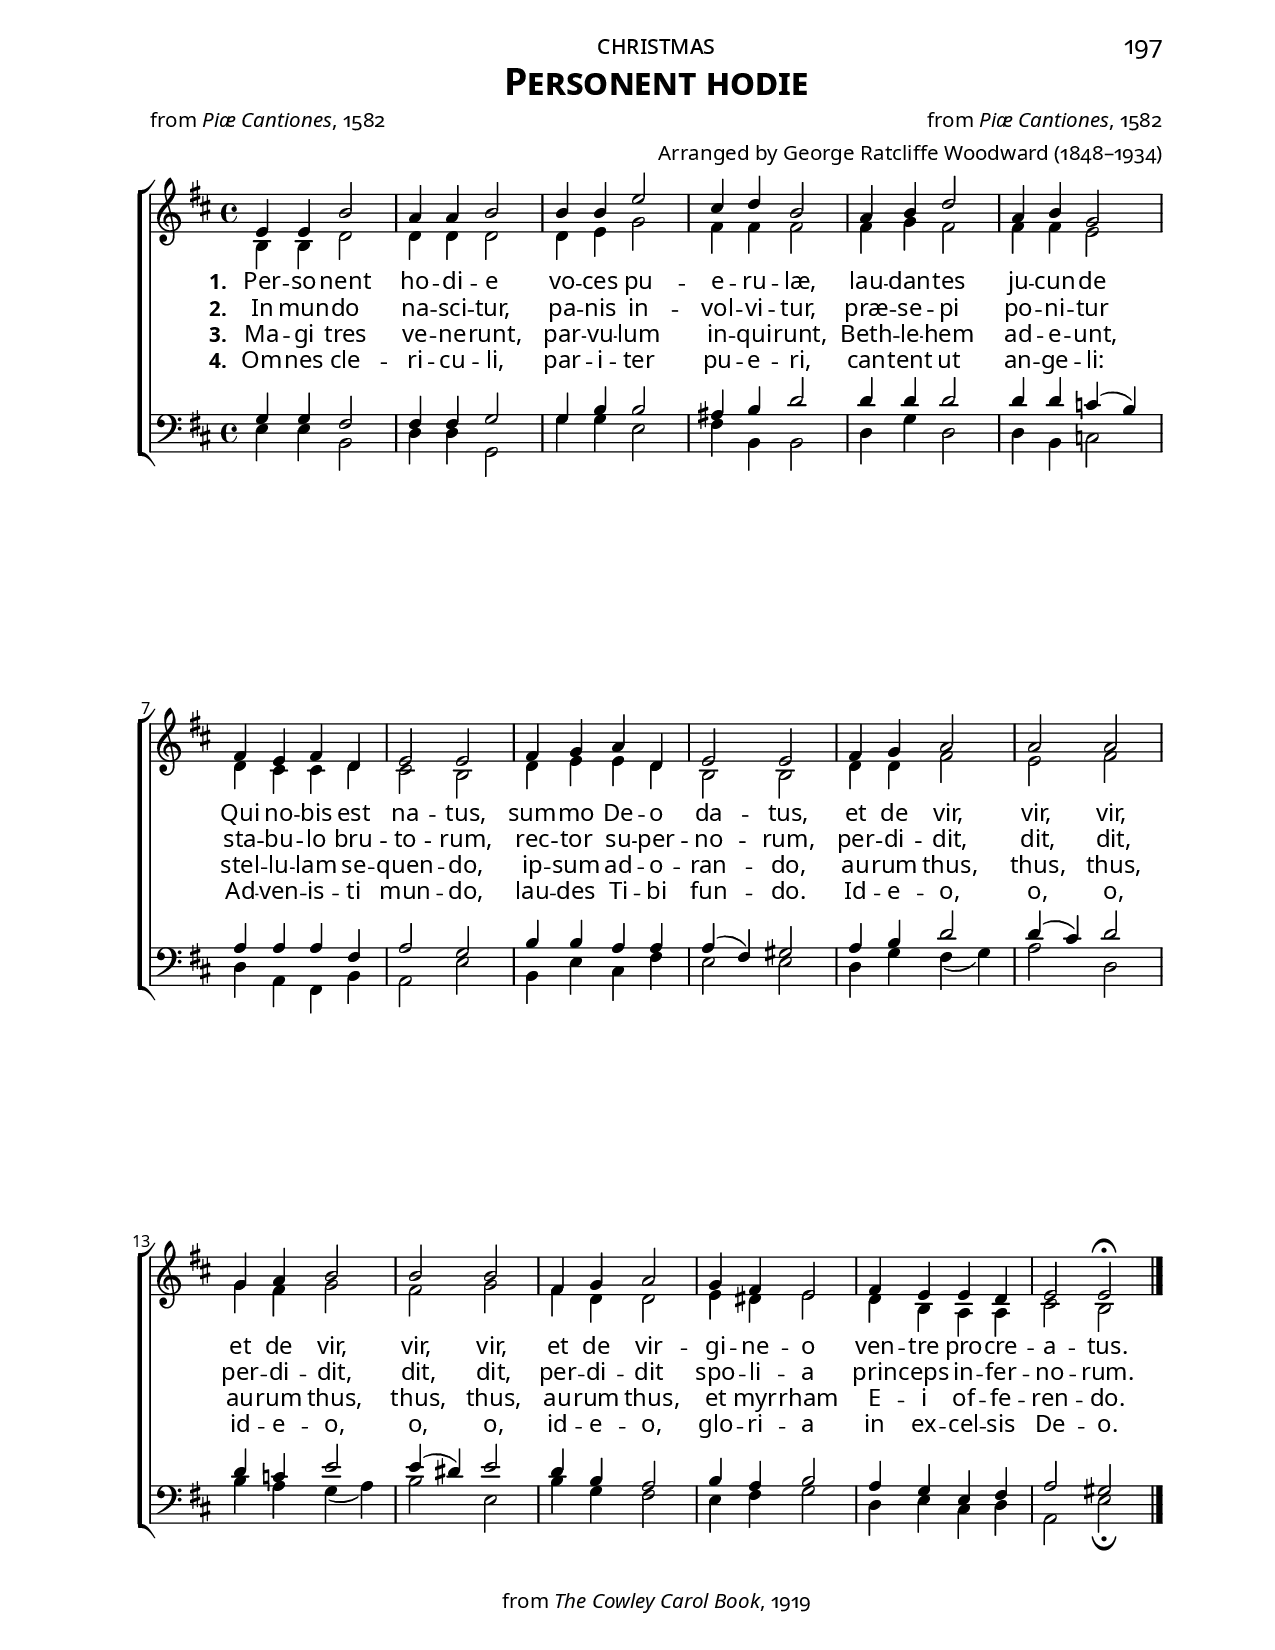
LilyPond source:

\version "2.14.2"
\include "util.ly"
\header {
  title = \markup{\override #'(font-name . "Garamond Premier Pro Semibold"){ \abs-fontsize #18 \smallCapsOldStyle"Personent hodie"}}
  poet = \markup \concat{"from " \italic "Piæ Cantiones" \oldStyleNum", 1582"}
  composer = \markup \concat{"from " \italic "Piæ Cantiones" \oldStyleNum", 1582"}
  arranger = \markup\oldStyleNum"Arranged by George Ratcliffe Woodward (1848–1934)"
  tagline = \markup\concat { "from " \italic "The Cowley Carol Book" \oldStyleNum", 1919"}
}
\paper {
  %print-all-headers = ##t
  paper-height = 11\in
  paper-width = 8.5\in
  indent = 0\in
  %system-system-spacing = #'((basic-distance . 10) (padding . 0))
  %system-system-spacing =
  %  #'((basic-distance . 0)
  %     (minimum-distance . 0)
  %     (padding . -0.35)
  %     (stretchability . 100))
  ragged-last-bottom = ##f
  ragged-bottom = ##f
  two-sided = ##t
  inner-margin = 1\in
  outer-margin = 0.75\in
  top-margin = 0.26\in
  bottom-margin = 0.25\in
  first-page-number = #197
  print-first-page-number = ##t
  headerLine = \markup{\override #'(font-name . "Garamond Premier Pro") \smallCapsOldStyle"christmas"}
  oddHeaderMarkup = \markup\fill-line{
     \override #'(font-name . "Garamond Premier Pro")\abs-fontsize #12.5
     \combine 
        \fill-line{"" \on-the-fly #print-page-number-check-first
        \oldStylePageNum""
        }
        \fill-line{\headerLine}
  }
  evenHeaderMarkup = \markup {
     \override #'(font-name . "Garamond Premier Pro")\abs-fontsize #12.5
     \combine
        \on-the-fly #print-page-number-check-first
        \oldStylePageNum""
        \fill-line{\headerLine}
  }
}
#(set-global-staff-size 18) \paper{ #(define fonts (make-pango-font-tree "Garamond Premier Pro" "Garamond Premier Pro" "Garamond Premier Pro" (/ 18 20))) }
global = {
  \key d \major
  \time 4/4
  \autoBeamOff
}

sopMusic = \relative c' {
  e4 e |
  b'2 a4 a b2 b4 b |
  e2 cis4 d |
  b2 a4 b |
  
  d2 a4 b |
  g2 |
  fis4 e fis d |
  e2 e |
  fis4 g a d, |
  
  e2 e |
  fis4 g |
  a2 a |
  a g4 a |
  b2 b |
  b fis4 g |
  a2 g4 fis |
  e2 |
  fis4 e e d |
  e2 e\fermata \bar "|."
}
sopWords = \lyricmode {
  
}

altoMusic = \relative c' {
  b4 b |
  d2 d4 d |
  d2 d4 e |
  g2 fis4 fis |
  fis2 fis4 g |
  
  fis2 fis4 fis |
  e2 |
  d4 cis cis d |
  cis2 b |
  d4 e e d |
  
  b2 b |
  d4 d |
  fis2 e |
  fis g4 fis |
  g2 fis |
  
  g fis4 d |
  d2 e4 dis |
  e2 |
  d4 b a a |
  cis2 b \bar "|."
}
altoWords = \lyricmode {
  \dropLyricsV
  \set stanza = #"1. "
  Per -- so -- nent ho -- di -- e
  vo -- ces pu -- e -- ru -- læ,
  lau -- dan -- tes ju -- cun -- de
  Qui no -- bis est na -- tus,
  sum -- mo De -- o da -- tus,
  et de vir, vir, vir,
  et de vir, vir, vir,
  et de vir -- gi -- ne -- o
  ven -- tre pro -- cre -- a -- tus.
}
altoWordsII = \lyricmode {
  \dropLyricsV
%\markup\italic
  \set stanza = #"2. "
  In mun -- do na -- sci -- tur,
  pa -- nis in -- vol -- vi -- tur,
  præ -- se -- pi po -- ni -- tur
  sta -- bu -- lo bru -- to -- rum,
  rec -- tor su -- per -- no -- rum,
  per -- di -- dit, dit, dit,
  per -- di -- dit, dit, dit,
  per -- di -- dit spo -- li -- a
  prin -- ceps in -- fer -- no -- rum.
}
altoWordsIII = \lyricmode {
  \dropLyricsV
  \set stanza = #"3. "
  Ma -- gi tres ve -- ne -- runt,
  par -- vu -- lum in -- qui -- runt,
  Beth -- le -- hem ad -- e -- unt,
  stel -- lu -- lam se -- quen -- do,
  ip -- sum ad -- o -- ran -- do,
  au -- rum thus, thus, thus,
  au -- rum thus, thus, thus,
  au -- rum thus, et myr -- rham
  E -- i of -- fe -- ren -- do.
}
altoWordsIV = \lyricmode {
  \dropLyricsV
  \set stanza = #"4. "
  Om -- nes cle -- ri -- cu -- li,
  par -- i -- ter pu -- e -- ri,
  can -- tent ut an -- ge -- li:
  Ad -- ven -- is -- ti mun -- do,
  lau -- des Ti -- bi fun -- do.
  Id -- e -- o, o, o,
  id -- e -- o, o, o,
  id -- e -- o, glo -- ri -- a
  in ex -- cel -- sis De -- o.
}
altoWordsV = \lyricmode {
  \set stanza = #"5. "
  \set ignoreMelismata = ##t
}
altoWordsVI = \lyricmode {
  \set stanza = #"6. "
  \set ignoreMelismata = ##t
}
tenorMusic = \relative c' {
  g4 g |
  fis2 fis4 fis |
  g2 g4 b |
  b2 ais4 b |
  d2 d4 d |
  
  d2 d4 d |
  c4( b) |
  a4 a a fis |
  a2 g |
  b4 b a a |
  
  a( fis) gis2 |
  a4 b |
  d2 d4( cis) |
  d2 d4 c |
  e2 e4( dis) |
  
  e2 d4 b |
  a2 b4 a |
  b2 |
  a4 g e fis |
  a2 gis \bar "|."
}
tenorWords = \lyricmode {

}

bassMusic = \relative c {
  e4 e |
  b2 d4 d |
  g,2 g'4 g |
  e2 fis4 b, |
  b2 d4 g |
  
  d2 d4 b |
  c2 |
  d4  a fis b |
  a2 e' |
  b4 e cis fis |
  
  e2 e |
  d4 g |
  fis( g) a2 |
  d, b'4 a |
  g( a) b2 |
  
  e, b'4 g |
  fis2 e4 fis |
  g2 |
  d4 e cis d |
  a2 e'\fermata \bar "|."
}
bassWords = \lyricmode {

}

pianoRH = \relative c' {
}
pianoLH = \relative c' {
}

\score {
  <<
   \new ChoirStaff <<
    \new Staff = women <<
      \new Voice = "sopranos" { \voiceOne << \global \sopMusic >> }
      \new Voice = "altos" { \voiceTwo << \global \altoMusic >> }
    >>
    \new Lyrics \with { alignAboveContext = #"women" \override VerticalAxisGroup #'nonstaff-relatedstaff-spacing = #'((basic-distance . 1))} \lyricsto "sopranos" \sopWords
    \new Lyrics = "altosVI"  \with { alignBelowContext = #"women" } \lyricsto "sopranos" \altoWordsVI
    \new Lyrics = "altosV"  \with { alignBelowContext = #"women" } \lyricsto "sopranos" \altoWordsV
    \new Lyrics = "altosIV"  \with { alignBelowContext = #"women" } \lyricsto "sopranos" \altoWordsIV
    \new Lyrics = "altosIII"  \with { alignBelowContext = #"women" } \lyricsto "sopranos" \altoWordsIII
    \new Lyrics = "altosII"  \with { alignBelowContext = #"women" } \lyricsto "sopranos" \altoWordsII
    \new Lyrics = "altos"  \with { alignBelowContext = #"women" \override VerticalAxisGroup #'nonstaff-relatedstaff-spacing = #'((basic-distance . 1)) } \lyricsto "sopranos" \altoWords
   \new Staff = men <<
      \clef bass
      \new Voice = "tenors" { \voiceOne << \global \tenorMusic >> }
      \new Voice = "basses" { \voiceTwo << \global \bassMusic >> }
    >>
    \new Lyrics \with { alignAboveContext = #"men" \override VerticalAxisGroup #'nonstaff-relatedstaff-spacing = #'((basic-distance . 1)) } \lyricsto "tenors" \tenorWords
    \new Lyrics \with { alignBelowContext = #"men" \override VerticalAxisGroup #'nonstaff-relatedstaff-spacing = #'((basic-distance . 1)) } \lyricsto "basses" \bassWords
  >>
%    \new PianoStaff << \new Staff { \new Voice { \pianoRH } } \new Staff { \clef "bass" \pianoLH } >>
  >>
  \layout {
  \context {
    \Lyrics
    \override LyricText #'font-size = #1.3
  }
    \context {
      \Score
      %\override SpacingSpanner #'base-shortest-duration = #(ly:make-moment 1 8)
      %\override SpacingSpanner #'common-shortest-duration = #(ly:make-moment 1 4)
    }
    \context {
      % Remove all empty staves
      % \Staff \RemoveEmptyStaves \override VerticalAxisGroup #'remove-first = ##t
    }
    \context {
      \Lyrics
      \override LyricText #'X-offset = #center-on-word
    }
  }
}

